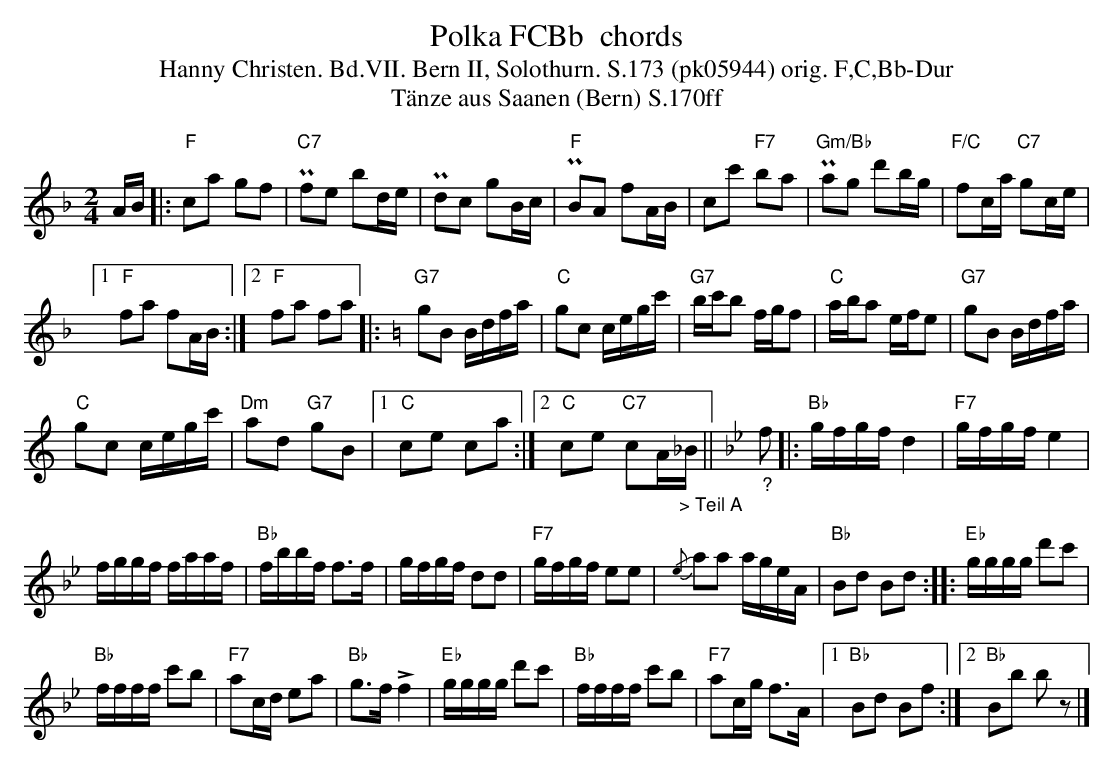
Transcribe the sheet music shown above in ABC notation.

X:1
T: Polka FCBb  chords
T:Hanny Christen. Bd.VII. Bern II, Solothurn. S.173 (pk05944) orig. F,C,Bb-Dur
T: T\"anze aus Saanen (Bern) S.170ff
M:2/4
L:1/16
K:F %%MIDI gchordon
AB |: "F"c2a2 g2f2 | "C7"Pf2e2 b2de | Pd2c2 g2Bc | "F"PB2A2 f2AB | c2c'2 "F7"b2a2 | "Gm/Bb"Pa2g2 d'2bg | "F/C"f2ca "C7"g2ce |1
"F"f2a2 f2AB :|2 "F"f2a2 f2a2 |: [K:C] "G7"g2B2 Bdfa | "C"g2c2 cegc' | "G7"bc'b2 fgf2 | "C"aba2 efe2 | "G7"g2B2 Bdfa |
"C"g2c2 cegc' | "Dm"a2d2 "G7"g2B2 |1 "C"c2e2 c2a2 :|2 "C"c2e2 "C7"c2A"_> Teil A"_B || [K:Bb] "_?"f2 |:"Bb"gfgf d4 | "F7"gfgf e4 |
fggf faaf | "Bb"fbbf f3f | gfgf d2d2 | "F7"gfgf e2e2 | {/e}a2a2 ageA | "Bb"B2d2 B2d2 :: "Eb"gggg d'2c'2 |
"Bb"ffff c'2b2 | "F7"a2cd e2a2 | "Bb"g3f +>+f4 | "Eb"gggg d'2c'2 | "Bb"ffff c'2b2 | "F7"a2cg f3A |1 "Bb"B2d2 B2f2 :|2 "Bb"B2b2 b2z2 |]
